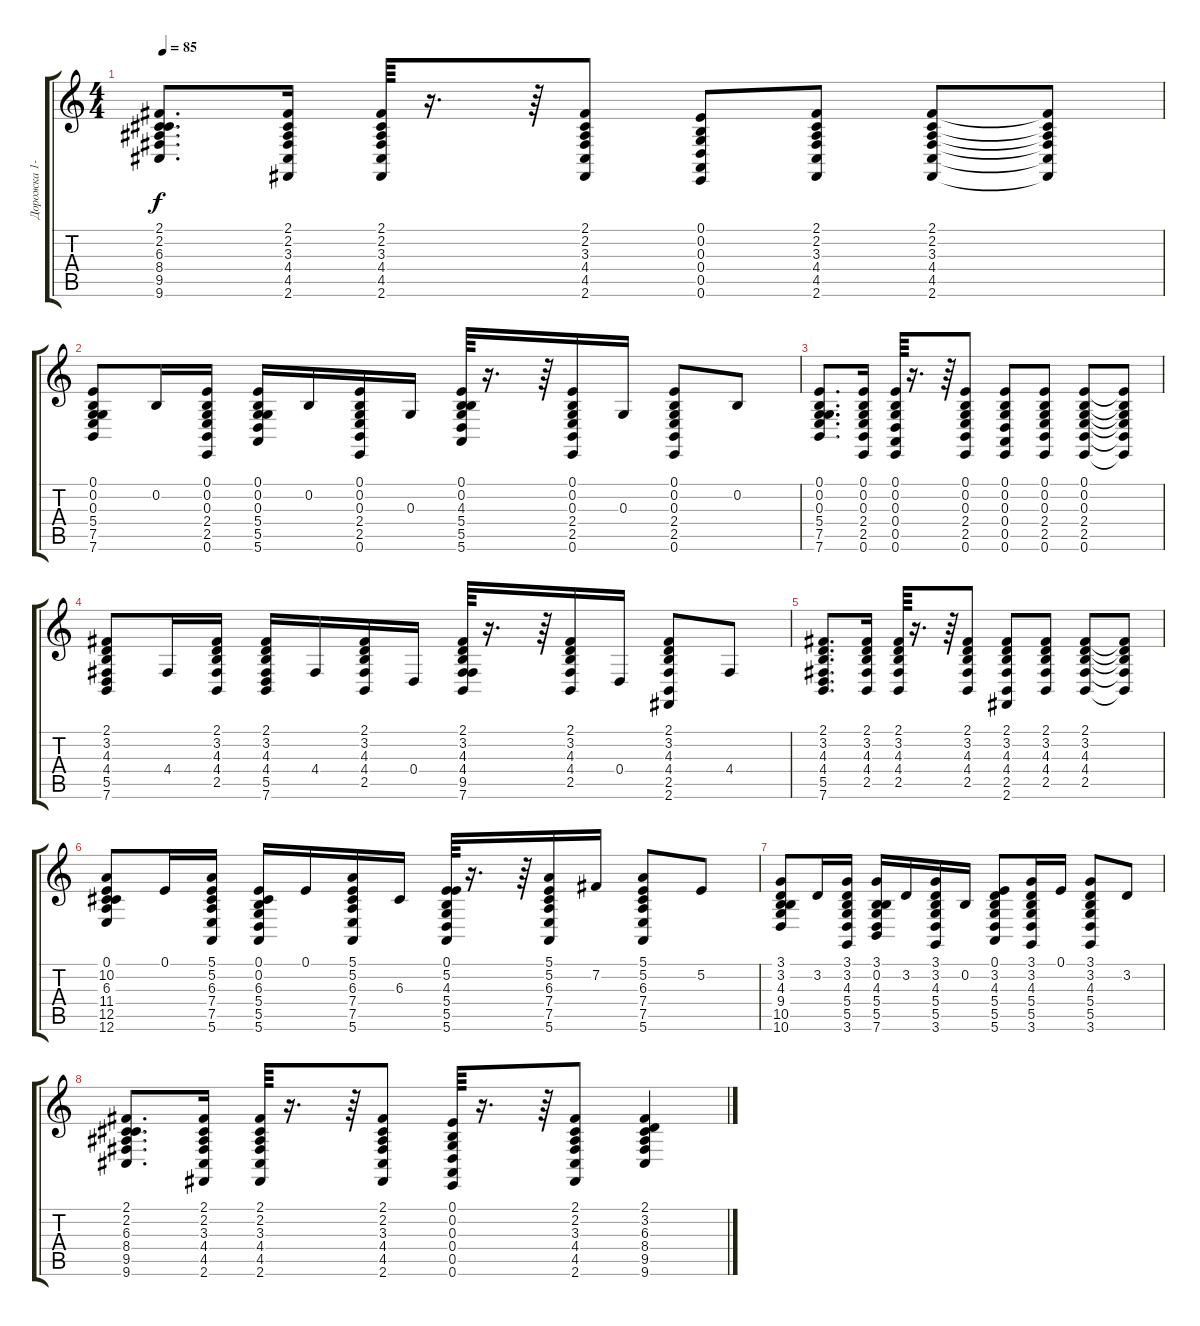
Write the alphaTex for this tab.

\track ("Дорожка 1-2-3" "Дорожка 1-") {instrument acousticgrandpiano}
\staff {score tabs}
\tuning (E4 B3 G3 D3 A2 E2) {hide}
\ts (4 4)
\tempo 85
\clef g2
\ks c
(2.1 2.2 6.3 8.4 9.5 9.6).8{d dy f} (2.1 2.2 3.3 4.4 4.5 2.6).16 (2.1 2.2 3.3 4.4 4.5 2.6).64 r.16{d} r.64 (2.1 2.2 3.3 4.4 4.5 2.6).8 (0.1 0.2 0.3 0.4 0.5 0.6).8 (2.1 2.2 3.3 4.4 4.5 2.6).8 (2.1 2.2 3.3 4.4 4.5 2.6).8 (2.1{t} 2.2{t} 3.3{t} 4.4{t} 4.5{t} 2.6{t}).8 |
(0.1 0.2 0.3 5.4 7.5 7.6).8 0.2.16 (0.1 0.2 0.3 2.4 2.5 0.6).16 (0.1 0.2 0.3 5.4 5.5 5.6).16 0.2.16 (0.1 0.2 0.3 2.4 2.5 0.6).16 0.3.16 (0.1 0.2 4.3 5.4 5.5 5.6).64 r.16{d} r.64 (0.1 0.2 0.3 2.4 2.5 0.6).16 0.3.16 (0.1 0.2 0.3 2.4 2.5 0.6).8 0.2.8 |
(0.1 0.2 0.3 5.4 7.5 7.6).8{d} (0.1 0.2 0.3 2.4 2.5 0.6).16 (0.1 0.2 0.3 0.4 0.5 0.6).64 r.16{d} r.64 (0.1 0.2 0.3 2.4 2.5 0.6).8 (0.1 0.2 0.3 0.4 0.5 0.6).8 (0.1 0.2 0.3 2.4 2.5 0.6).8 (0.1 0.2 0.3 2.4 2.5 0.6).8 (0.1{t} 0.2{t} 0.3{t} 2.4{t} 2.5{t} 0.6{t}).8 |
(2.1 3.2 4.3 4.4 5.5 7.6).8 4.4.16 (2.1 3.2 4.3 4.4 2.5).16 (2.1 3.2 4.3 4.4 5.5 7.6).16 4.4.16 (2.1 3.2 4.3 4.4 2.5).16 0.4.16 (2.1 3.2 4.3 4.4 9.5 7.6).64 r.16{d} r.64 (2.1 3.2 4.3 4.4 2.5).16 0.4.16 (2.1 3.2 4.3 4.4 2.5 2.6).8 4.4.8 |
(2.1 3.2 4.3 4.4 5.5 7.6).8{d} (2.1 3.2 4.3 4.4 2.5).16 (2.1 3.2 4.3 4.4 2.5).64 r.16{d} r.64 (2.1 3.2 4.3 4.4 2.5).8 (2.1 3.2 4.3 4.4 2.5 2.6).8 (2.1 3.2 4.3 4.4 2.5).8 (2.1 3.2 4.3 4.4 2.5).8 (2.1{t} 3.2{t} 4.3{t} 4.4{t} 2.5{t}).8 |
(0.1 10.2 6.3 11.4 12.5 12.6).8 0.1.16 (5.1 5.2 6.3 7.4 7.5 5.6).16 (0.1 0.2 6.3 5.4 5.5 5.6).16 0.1.16 (5.1 5.2 6.3 7.4 7.5 5.6).16 6.3.16 (0.1 5.2 4.3 5.4 5.5 5.6).64 r.16{d} r.64 (5.1 5.2 6.3 7.4 7.5 5.6).16 7.2.16 (5.1 5.2 6.3 7.4 7.5 5.6).8 5.2.8 |
(3.1 3.2 4.3 9.4 10.5 10.6).8 3.2.16 (3.1 3.2 4.3 5.4 5.5 3.6).16 (3.1 0.2 4.3 5.4 5.5 7.6).16 3.2.16 (3.1 3.2 4.3 5.4 5.5 3.6).16 0.2.16 (0.1 3.2 4.3 5.4 5.5 5.6).8 (3.1 3.2 4.3 5.4 5.5 3.6).16 0.1.16 (3.1 3.2 4.3 5.4 5.5 3.6).8 3.2.8 |
(2.1 2.2 6.3 8.4 9.5 9.6).8{d} (2.1 2.2 3.3 4.4 4.5 2.6).16 (2.1 2.2 3.3 4.4 4.5 2.6).64 r.16{d} r.64 (2.1 2.2 3.3 4.4 4.5 2.6).8 (0.1 0.2 0.3 0.4 0.5 0.6).64 r.16{d} r.64 (2.1 2.2 3.3 4.4 4.5 2.6).8 (2.1 3.2 6.3 8.4 9.5 9.6).4
